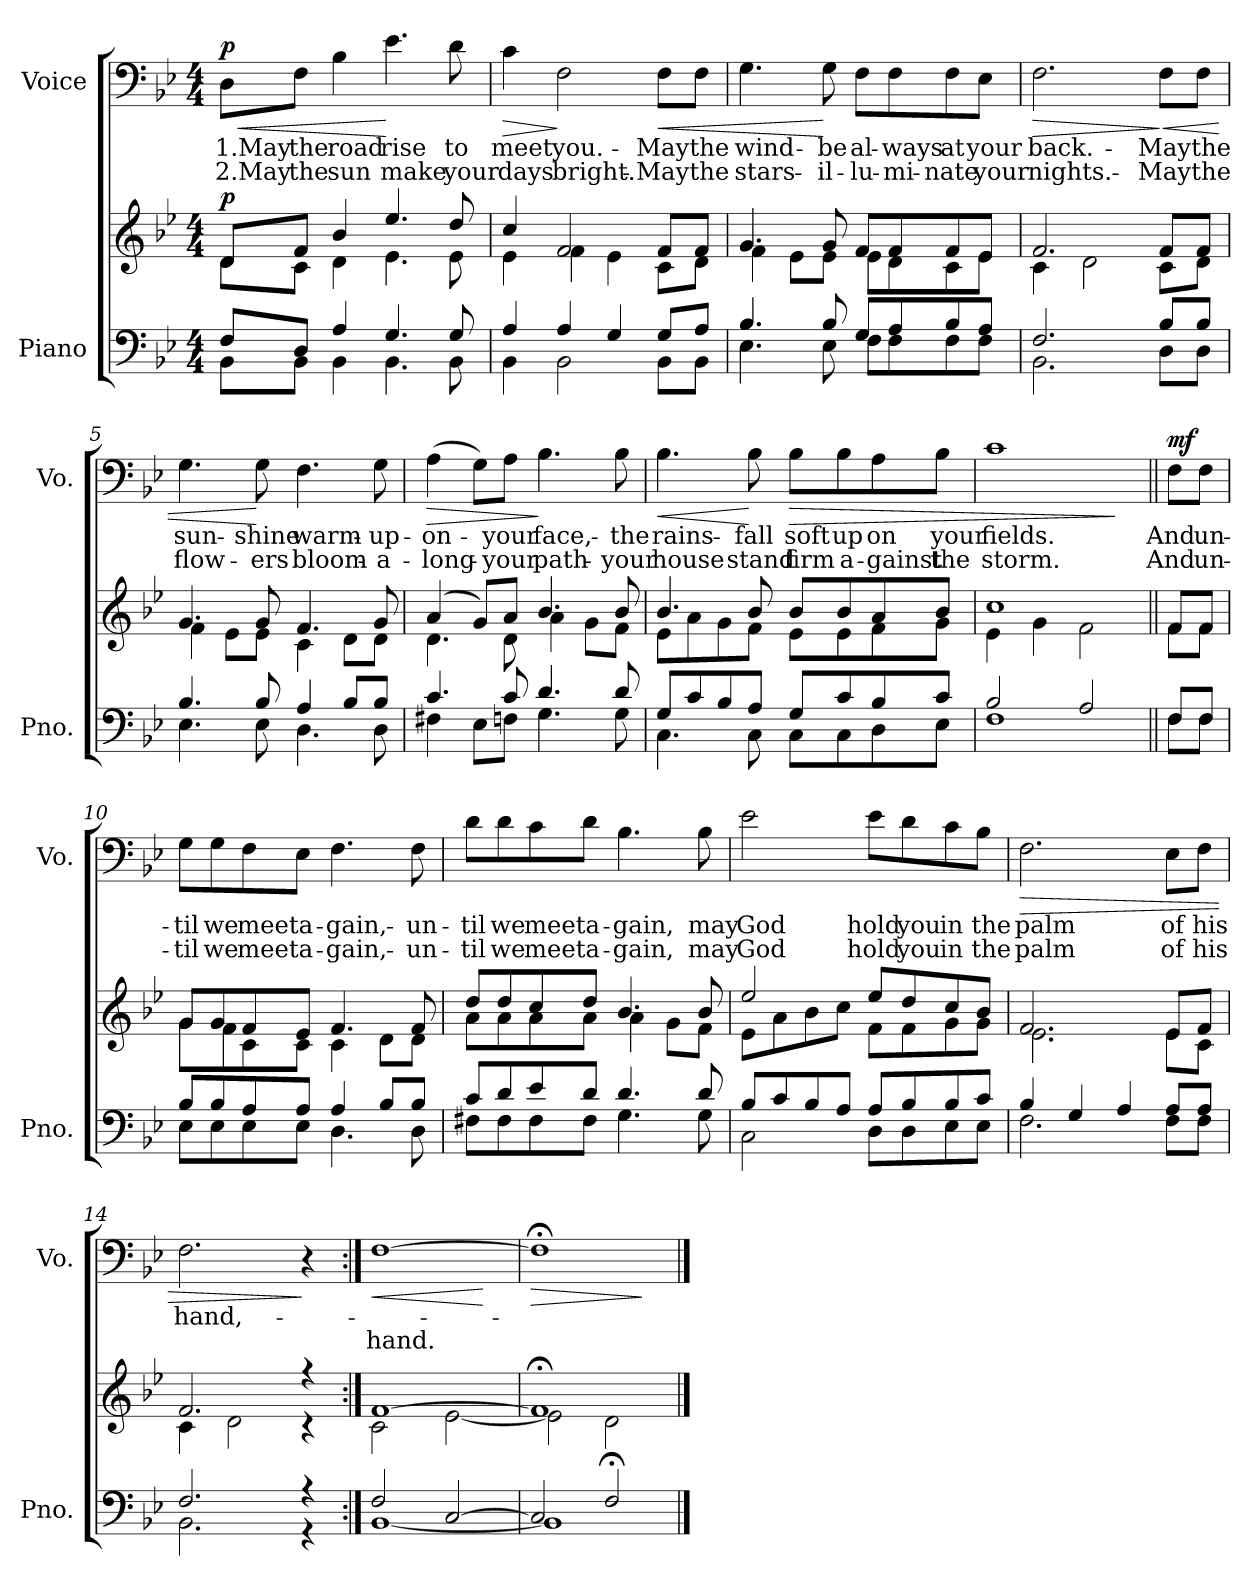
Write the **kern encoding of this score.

**kern	**kern	**dynam	**kern	**text	**text	**dynam
*part2	*part2	*part2	*part1	*part1	*part1	*part1
*staff3	*staff2	*staff2/3	*staff1	*staff1	*staff1	*staff1
*I"Piano	*	*	*I"Voice	*	*	*
*I'Pno.	*	*	*I'Vo.	*	*	*
*clefF4	*clefG2	*	*clefF4	*	*	*
*k[b-e-]	*k[b-e-]	*	*k[b-e-]	*	*	*
*M4/4	*M4/4	*	*M4/4	*	*	*
*MM80	*MM80	*	*MM80	*	*	*
=1	=1	=1	=1	=1	=1	=1
*^	*^	*	*	*	*	*
!	!	!	!	!LO:DY:a	!	!LO:LY:b	!LO:LY:b	!LO:HP:b
!	!	!	!	!	!	!	!	!LO:DY:n=1:a
8F/L	8BB-\L	8d/L	8d\L	p	8D\L	1.May	2.May	< p
!	!	!	!	!	!	!LO:LY:b	!LO:LY:b	!
8D/J	8BB-\J	8f/J	8c\J	.	8F\J	the	the	.
!	!	!	!	!	!	!LO:LY:b	!LO:LY:b	!
4A/	4BB-\	4b-/	4d\	.	4B-\	road	sun	.
!	!	!	!	!	!	!LO:LY:b	!LO:LY:b	!
4.G/	4.BB-\	4.ee-/	4.e-\	.	4.e-\	rise	make	[
!	!	!	!	!	!	!LO:LY:b	!LO:LY:b	!
8G/	8BB-\	8dd/	8e-\	.	8d\	to	your	.
=2	=2	=2	=2	=2	=2	=2	=2	=2
!	!	!	!	!	!	!LO:LY:b	!LO:LY:b	!LO:HP:b
4A/	4BB-\	4cc/	4e-\	.	4c\	meet	days	>
!	!	!	!	!	!	!LO:LY:b	!LO:LY:b	!
4A/	2BB-\	2f/	4f\	.	2F\	you.-	bright.-	]
4G/	.	.	4e-\	.	.	.	.	.
!	!	!	!	!	!	!LO:LY:b	!LO:LY:b	!LO:HP:b
8G/L	8BB-\L	8f/L	8c\L	.	8F\L	-May	-May	<
!	!	!	!	!	!	!LO:LY:b	!LO:LY:b	!
8A/J	8BB-\J	8f/J	8d\J	.	8F\J	the	the	.
=3	=3	=3	=3	=3	=3	=3	=3	=3
!	!	!	!	!	!	!LO:LY:b	!LO:LY:b	!
4.B-/	4.E-\	4.g/	4f\	.	4.G\	wind-	stars-	.
.	.	.	8e-\L	.	.	.	.	.
!	!	!	!	!	!	!LO:LY:b	!LO:LY:b	!
8B-/	8E-\	8g/	8e-\J	.	8G\	-be	-il-	[
!	!	!	!	!	!	!LO:LY:b	!LO:LY:b	!
8G/L	8F\L	8f/L	8e-\L	.	8F\L	al-	-lu-	.
!	!	!	!	!	!	!LO:LY:b	!LO:LY:b	!
8A/	8F\	8f/	8d\	.	8F\	-ways	-mi-	.
!	!	!	!	!	!	!LO:LY:b	!LO:LY:b	!
8B-/	8F\	8f/	8c\	.	8F\	at	-nate	.
!	!	!	!	!	!	!LO:LY:b	!LO:LY:b	!
8A/J	8F\J	8e-/J	8e-\J	.	8E-\J	your	your	.
!!LO:LB:g=z
=4	=4	=4	=4	=4	=4	=4	=4	=4
!	!	!	!	!	!	!LO:LY:b	!LO:LY:b	!LO:HP:b
2.F/	2.BB-\	2.f/	4c\	.	2.F\	back.-	nights.-	>
.	.	.	2d\	.	.	.	.	.
!	!	!	!	!	!	!LO:LY:b	!LO:LY:b	!LO:HP:n=1:b
8B-/L	8D\L	8f/L	8c\L	.	8F\L	-May	-May	] <
!	!	!	!	!	!	!LO:LY:b	!LO:LY:b	!
8B-/J	8D\J	8f/J	8d\J	.	8F\J	the	the	.
=5	=5	=5	=5	=5	=5	=5	=5	=5
!	!	!	!	!	!	!LO:LY:b	!LO:LY:b	!
4.B-/	4.E-\	4.g/	4f\	.	4.G\	sun-	flow-	.
.	.	.	8e-\L	.	.	.	.	.
!	!	!	!	!	!	!LO:LY:b	!LO:LY:b	!
8B-/	8E-\	8g/	8e-\J	.	8G\	-shine	-ers	[
!	!	!	!	!	!	!LO:LY:b	!LO:LY:b	!
4A/	4.D\	4.f/	4c\	.	4.F\	warm-	bloom-	.
8B-/L	.	.	8d\L	.	.	.	.	.
!	!	!	!	!	!	!LO:LY:b	!LO:LY:b	!
8B-/J	8D\	8g/	8d\J	.	8G\	-up-	-a-	.
=6	=6	=6	=6	=6	=6	=6	=6	=6
!	!	!	!	!	!	!LO:LY:b	!LO:LY:b	!LO:HP:b
4.c/	4F#X\	(>4a/	4.d\	.	(>4A\	-on-	-long-	>
.	8E-\L	8g/L)	.	.	8G\L)	.	.	.
!	!	!	!	!	!	!LO:LY:b	!LO:LY:b	!
8c/	8Fn\J	8a/J	8d\	.	8A\J	-your	-your	.
!	!	!	!	!	!	!LO:LY:b	!LO:LY:b	!
4.d/	4.G\	4.b-/	4a\	.	4.B-\	face,-	path-	]
.	.	.	8g\L	.	.	.	.	.
!	!	!	!	!	!	!LO:LY:b	!LO:LY:b	!
8d/	8G\	8b-/	8f\J	.	8B-\	-the	-your	.
!!LO:LB:g=z
=7	=7	=7	=7	=7	=7	=7	=7	=7
!	!	!	!	!	!	!LO:LY:b	!LO:LY:b	!LO:HP:b
8G/L	4.C\	4.b-/	8e-\L	.	4.B-\	rains-	house	<
8c/	.	.	8a\	.	.	.	.	.
8B-/	.	.	8g\	.	.	.	.	.
!	!	!	!	!	!	!LO:LY:b	!LO:LY:b	!
8A/J	8C\	8b-/	8f\J	.	8B-\	-fall	stand	[
!	!	!	!	!	!	!LO:LY:b	!LO:LY:b	!LO:HP:b
8G/L	8C\L	8b-/L	8e-\L	.	8B-\L	soft	firm	>
!	!	!	!	!	!	!LO:LY:b	!LO:LY:b	!
8c/	8C\	8b-/	8e-\	.	8B-\	up	a-	.
!	!	!	!	!	!	!LO:LY:b	!LO:LY:b	!
8B-/	8D\	8a/	8f\	.	8A\	on	-gainst	.
!	!	!	!	!	!	!LO:LY:b	!LO:LY:b	!
8c/J	8E-\J	8b-/J	8g\J	.	8B-\J	your	the	.
=8	=8	=8	=8	=8	=8	=8	=8	=8
!	!	!	!	!	!	!LO:LY:b	!LO:LY:b	!
2B-/	1F	1cc	4e-\	.	1c	fields.	storm.	.
.	.	.	4g\	.	.	.	.	.
2A/	.	.	2f\	.	.	.	.	.
*v	*v	*	*	*	*	*	*	*
*	*v	*v	*	*	*	*	*
.	.	.	.	.	.	]
=9||	=9||	=9||	=9||	=9||	=9||	=9||
*^	*^	*	*	*	*	*
!	!	!	!	!LO:DY:a=2	!	!LO:LY:b	!LO:LY:b	!
!	!	!	!	!LO:DY:n=1:a	!	!	!	!LO:DY:a
8F/L	8F\L	8f/L	8f\L	mf mf	8F\L	And	And	mf
!	!	!	!	!	!	!LO:LY:b	!LO:LY:b	!
8F/J	8F\J	8f/J	8f\J	.	8F\J	un-	un-	.
=10	=10	=10	=10	=10	=10	=10	=10	=10
!	!	!	!	!	!	!LO:LY:b	!LO:LY:b	!
8B-/L	8E-\L	8g/L	8g\L	.	8G\L	-til	-til	.
!	!	!	!	!	!	!LO:LY:b	!LO:LY:b	!
8B-/	8E-\	8g/	8f\	.	8G\	we	we	.
!	!	!	!	!	!	!LO:LY:b	!LO:LY:b	!
8A/	8E-\	8f/	8c\	.	8F\	meet	meet	.
!	!	!	!	!	!	!LO:LY:b	!LO:LY:b	!
8A/J	8E-\J	8e-/J	8c\J	.	8E-\J	a-	a-	.
!	!	!	!	!	!	!LO:LY:b	!LO:LY:b	!
4A/	4.D\	4.f/	4c\	.	4.F\	-gain,-	-gain,-	.
8B-/L	.	.	8d\L	.	.	.	.	.
!	!	!	!	!	!	!LO:LY:b	!LO:LY:b	!
8B-/J	8D\	8f/	8d\J	.	8F\	-un-	-un-	.
!!LO:PB:g=z
=11	=11	=11	=11	=11	=11	=11	=11	=11
!	!	!	!	!	!	!LO:LY:b	!LO:LY:b	!
8c/L	8F#X\L	8dd/L	8a\L	.	8d\L	-til	-til	.
!	!	!	!	!	!	!LO:LY:b	!LO:LY:b	!
8d/	8F#\	8dd/	8a\	.	8d\	we	we	.
!	!	!	!	!	!	!LO:LY:b	!LO:LY:b	!
8e-/	8F#\	8cc/	8a\	.	8c\	meet	meet	.
!	!	!	!	!	!	!LO:LY:b	!LO:LY:b	!
8d/J	8F#\J	8dd/J	8a\J	.	8d\J	a-	a-	.
!	!	!	!	!	!	!LO:LY:b	!LO:LY:b	!
4.d/	4.G\	4.b-/	4a\	.	4.B-\	-gain,	-gain,	.
.	.	.	8g\L	.	.	.	.	.
!	!	!	!	!	!	!LO:LY:b	!LO:LY:b	!
8d/	8G\	8b-/	8f\J	.	8B-\	may	may	.
=12	=12	=12	=12	=12	=12	=12	=12	=12
!	!	!	!	!	!	!LO:LY:b	!LO:LY:b	!
8B-/L	2C\	2ee-/	8e-\L	.	2e-\	God	God	.
8c/	.	.	8a\	.	.	.	.	.
8B-/	.	.	8b-\	.	.	.	.	.
8A/J	.	.	8cc\J	.	.	.	.	.
!	!	!	!	!	!	!LO:LY:b	!LO:LY:b	!
8A/L	8D\L	8ee-/L	8f\L	.	8e-\L	-hold	hold	.
!	!	!	!	!	!	!LO:LY:b	!LO:LY:b	!
8B-/	8D\	8dd/	8f\	.	8d\	you	you	.
!	!	!	!	!	!	!LO:LY:b	!LO:LY:b	!
8B-/	8E-\	8cc/	8g\	.	8c\	in	in	.
!	!	!	!	!	!	!LO:LY:b	!LO:LY:b	!
8c/J	8E-\J	8b-/J	8g\J	.	8B-\J	the	the	.
=13	=13	=13	=13	=13	=13	=13	=13	=13
!	!	!	!	!	!	!LO:LY:b	!LO:LY:b	!LO:HP:b
4B-/	2.F\	2.f/	2.e-\	.	2.F\	palm	palm	>
4G/	.	.	.	.	.	.	.	.
4A/	.	.	.	.	.	.	.	.
!	!	!	!	!	!	!LO:LY:b	!LO:LY:b	!
8A/L	8F\L	8e-/L	8e-\L	.	8E-\L	of	of	.
!	!	!	!	!	!	!LO:LY:b	!LO:LY:b	!
8A/J	8F\J	8f/J	8c\J	.	8F\J	his	his	.
=14	=14	=14	=14	=14	=14	=14	=14	=14
!	!	!	!	!	!	!LO:LY:b	!	!
2.F/	2.BB-\	2.f/	4c\	.	2.F\	hand,-	.	.
.	.	.	2d\	.	.	.	.	.
4r	4r	4r	4r	.	4r	.	.	]
=15:|!	=15:|!	=15:|!	=15:|!	=15:|!	=15:|!	=15:|!	=15:|!	=15:|!
!	!	!	!	!	!	!	!LO:LY:b	!LO:HP:b
2F/	[1BB-	[1f	2c\	.	[1F	.	-hand.	<
[2C/	.	.	[2e-\	.	.	.	.	.
*v	*v	*	*	*	*	*	*	*
*	*v	*v	*	*	*	*	*
.	.	.	.	.	.	[
=16	=16	=16	=16	=16	=16	=16
*^	*^	*	*	*	*	*
!	!	!	!	!	!	!	!	!LO:HP:b
2C/]	1BB-]	1f;<]	2e-\]	.	1F;<]	.	.	>
2F;</	.	.	2d\	.	.	.	.	.
*v	*v	*	*	*	*	*	*	*
*	*v	*v	*	*	*	*	*
.	.	.	.	.	.	]
==	==	==	==	==	==	==
*-	*-	*-	*-	*-	*-	*-
